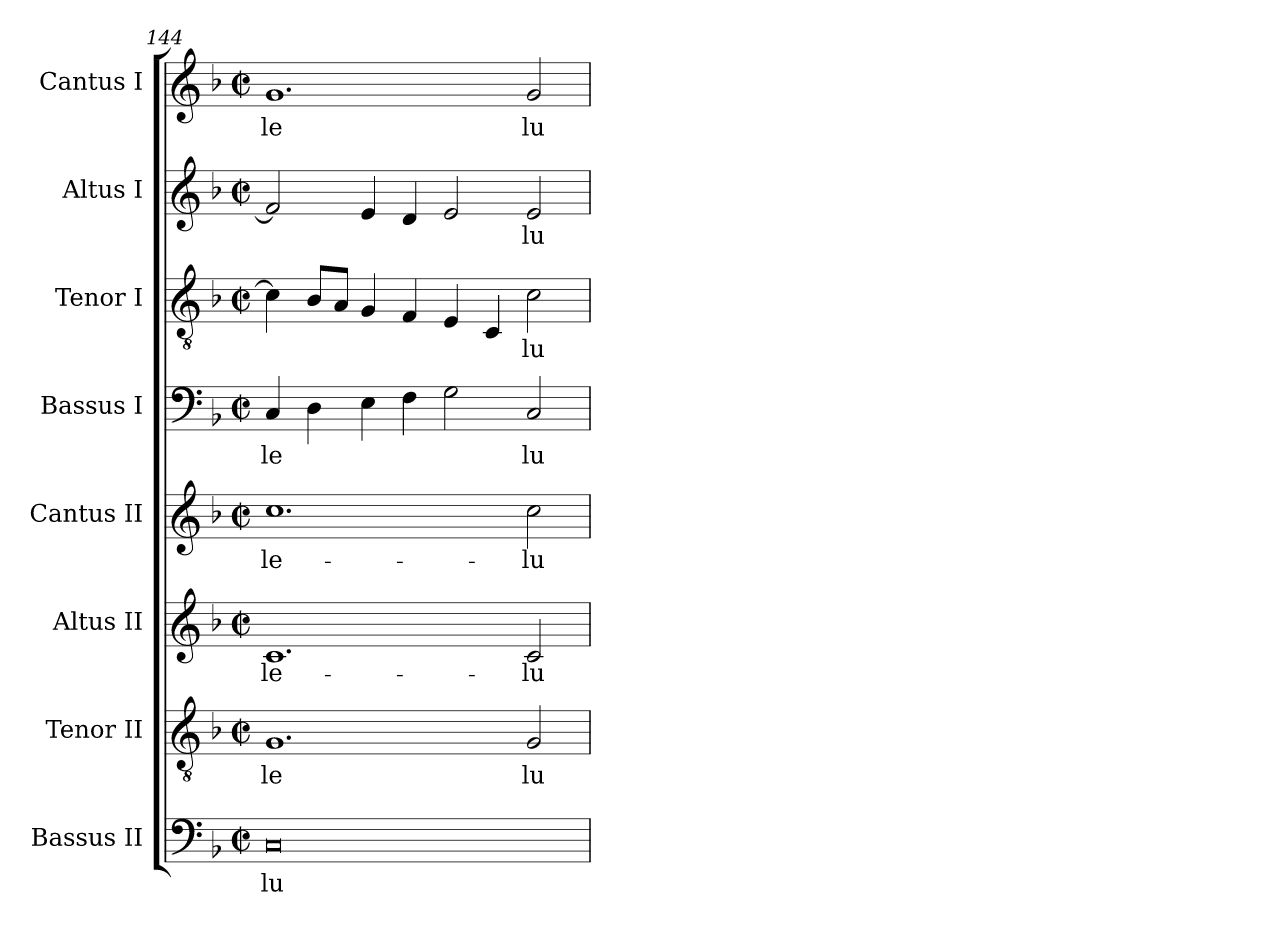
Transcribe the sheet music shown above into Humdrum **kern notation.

**kern	**text	**kern	**text	**kern	**text	**kern	**text	**kern	**text	**kern	**text	**kern	**text	**kern	**text
*part8	*part8	*part7	*part7	*part6	*part6	*part5	*part5	*part4	*part4	*part3	*part3	*part2	*part2	*part1	*part1
*staff8	*staff8	*staff7	*staff7	*staff6	*staff6	*staff5	*staff5	*staff4	*staff4	*staff3	*staff3	*staff2	*staff2	*staff1	*staff1
*I"Bassus II	*	*I"Tenor II	*	*I"Altus II	*	*I"Cantus II	*	*I"Bassus I	*	*I"Tenor I	*	*I"Altus I	*	*I"Cantus I	*
*clefF4	*	*clefGv2	*	*clefG2	*	*clefG2	*	*clefF4	*	*clefGv2	*	*clefG2	*	*clefG2	*
*k[b-]	*	*k[b-]	*	*k[b-]	*	*k[b-]	*	*k[b-]	*	*k[b-]	*	*k[b-]	*	*k[b-]	*
*F:	*	*F:	*	*F:	*	*F:	*	*F:	*	*F:	*	*F:	*	*F:	*
*M2/2	*	*M2/2	*	*M2/2	*	*M2/2	*	*M2/2	*	*M2/2	*	*M2/2	*	*M2/2	*
*met(c|)	*	*met(c|)	*	*met(c|)	*	*met(c|)	*	*met(c|)	*	*met(c|)	*	*met(c|)	*	*met(c|)	*
=144	=144	=144	=144	=144	=144	=144	=144	=144	=144	=144	=144	=144	=144	=144	=144
!	!LO:LY:b:cj	!	!LO:LY:b:cj	!	!LO:LY:b:cj	!	!LO:LY:b:cj	!	!LO:LY:b:cj	!	!	!	!	!	!LO:LY:b:cj
0C	lu	1.G	le	1.c	-le-	1.cc	-le-	4C/	le	4c\]	.	2f/]	.	1.g	le
.	.	.	.	.	.	.	.	4D\	.	8B-/L	.	.	.	.	.
.	.	.	.	.	.	.	.	.	.	8A/J	.	.	.	.	.
.	.	.	.	.	.	.	.	4E\	.	4G/	.	4e/	.	.	.
.	.	.	.	.	.	.	.	4F\	.	4F/	.	4d/	.	.	.
.	.	.	.	.	.	.	.	2G\	.	4E/	.	2e/	.	.	.
.	.	.	.	.	.	.	.	.	.	4C/	.	.	.	.	.
!	!	!	!LO:LY:b:cj	!	!LO:LY:b:cj	!	!LO:LY:b:cj	!	!LO:LY:b:cj	!	!LO:LY:b:cj	!	!LO:LY:b:cj	!	!LO:LY:b:cj
.	.	2G/	lu	2c/	-lu-	2cc\	-lu-	2C/	lu	2c\	lu	2e/	lu	2g/	lu
=	=	=	=	=	=	=	=	=	=	=	=	=	=	=	=
*-	*-	*-	*-	*-	*-	*-	*-	*-	*-	*-	*-	*-	*-	*-	*-
